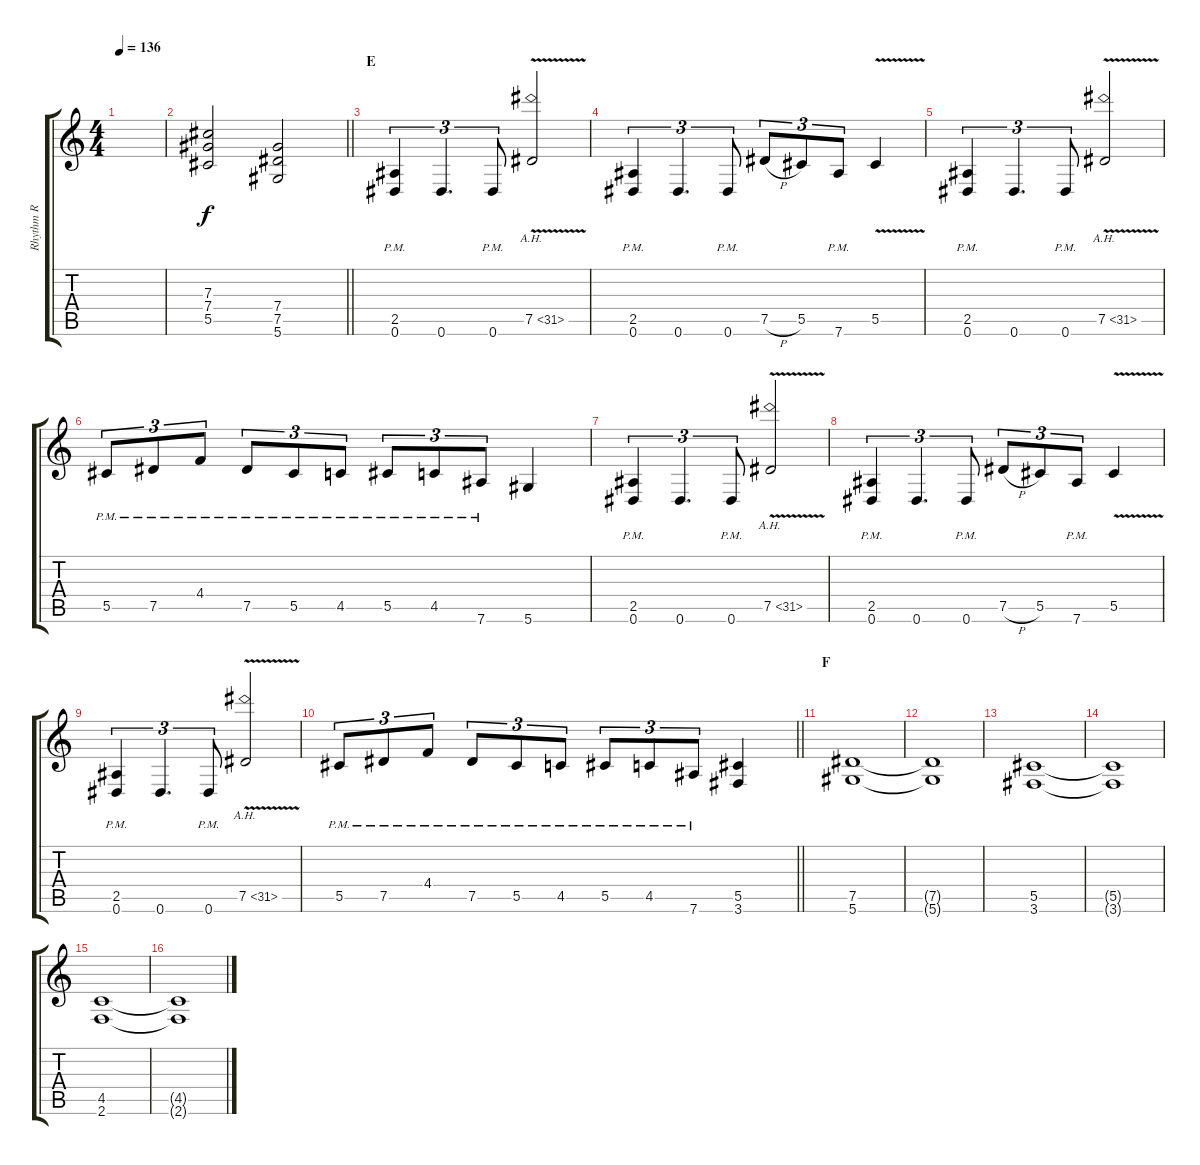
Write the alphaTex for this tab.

\track ("Rhythm R" "Rhythm R") {instrument overdrivenguitar}
\staff {score tabs}
\tuning (Eb4 Bb3 Gb3 Db3 Ab2 Eb2) {hide}
\ts (4 4)
\tempo 136
\clef g2
\ks c
|
\barLineRight lightlight
(7.3 7.4 5.5).2 (7.4 7.5 5.6).2 |
\section ("" "E")
(2.5{pm} 0.6{pm}).4{tu (3 2)} 0.6.4{d tu (3 2)} 0.6{pm}.8{tu (3 2)} 7.5{ah 24 v}.2 |
(2.5{pm} 0.6{pm}).4{tu (3 2)} 0.6.4{d tu (3 2)} 0.6{pm}.8{tu (3 2)} 7.5{h}.8{tu (3 2)} 5.5.8{tu (3 2)} 7.6{pm}.8{tu (3 2)} 5.5{v}.4 |
(2.5{pm} 0.6{pm}).4{tu (3 2)} 0.6.4{d tu (3 2)} 0.6{pm}.8{tu (3 2)} 7.5{ah 24 v}.2 |
5.5{pm}.8{tu (3 2)} 7.5{pm}.8{tu (3 2)} 4.4{pm}.8{tu (3 2)} 7.5{pm}.8{tu (3 2)} 5.5{pm}.8{tu (3 2)} 4.5{pm}.8{tu (3 2)} 5.5{pm}.8{tu (3 2)} 4.5{pm}.8{tu (3 2)} 7.6{pm}.8{tu (3 2)} 5.6.4 |
(2.5{pm} 0.6{pm}).4{tu (3 2)} 0.6.4{d tu (3 2)} 0.6{pm}.8{tu (3 2)} 7.5{ah 24 v}.2 |
(2.5{pm} 0.6{pm}).4{tu (3 2)} 0.6.4{d tu (3 2)} 0.6{pm}.8{tu (3 2)} 7.5{h}.8{tu (3 2)} 5.5.8{tu (3 2)} 7.6{pm}.8{tu (3 2)} 5.5{v}.4 |
(2.5{pm} 0.6{pm}).4{tu (3 2)} 0.6.4{d tu (3 2)} 0.6{pm}.8{tu (3 2)} 7.5{ah 24 v}.2 |
\barLineRight lightlight
5.5{pm}.8{tu (3 2)} 7.5{pm}.8{tu (3 2)} 4.4{pm}.8{tu (3 2)} 7.5{pm}.8{tu (3 2)} 5.5{pm}.8{tu (3 2)} 4.5{pm}.8{tu (3 2)} 5.5{pm}.8{tu (3 2)} 4.5{pm}.8{tu (3 2)} 7.6{pm}.8{tu (3 2)} (5.5 3.6).4 |
\section ("" "F")
(7.5 5.6).1 |
(7.5{t} 5.6{t}).1 |
(5.5 3.6).1 |
(5.5{t} 3.6{t}).1 |
(4.5 2.6).1 |
(4.5{t} 2.6{t}).1
